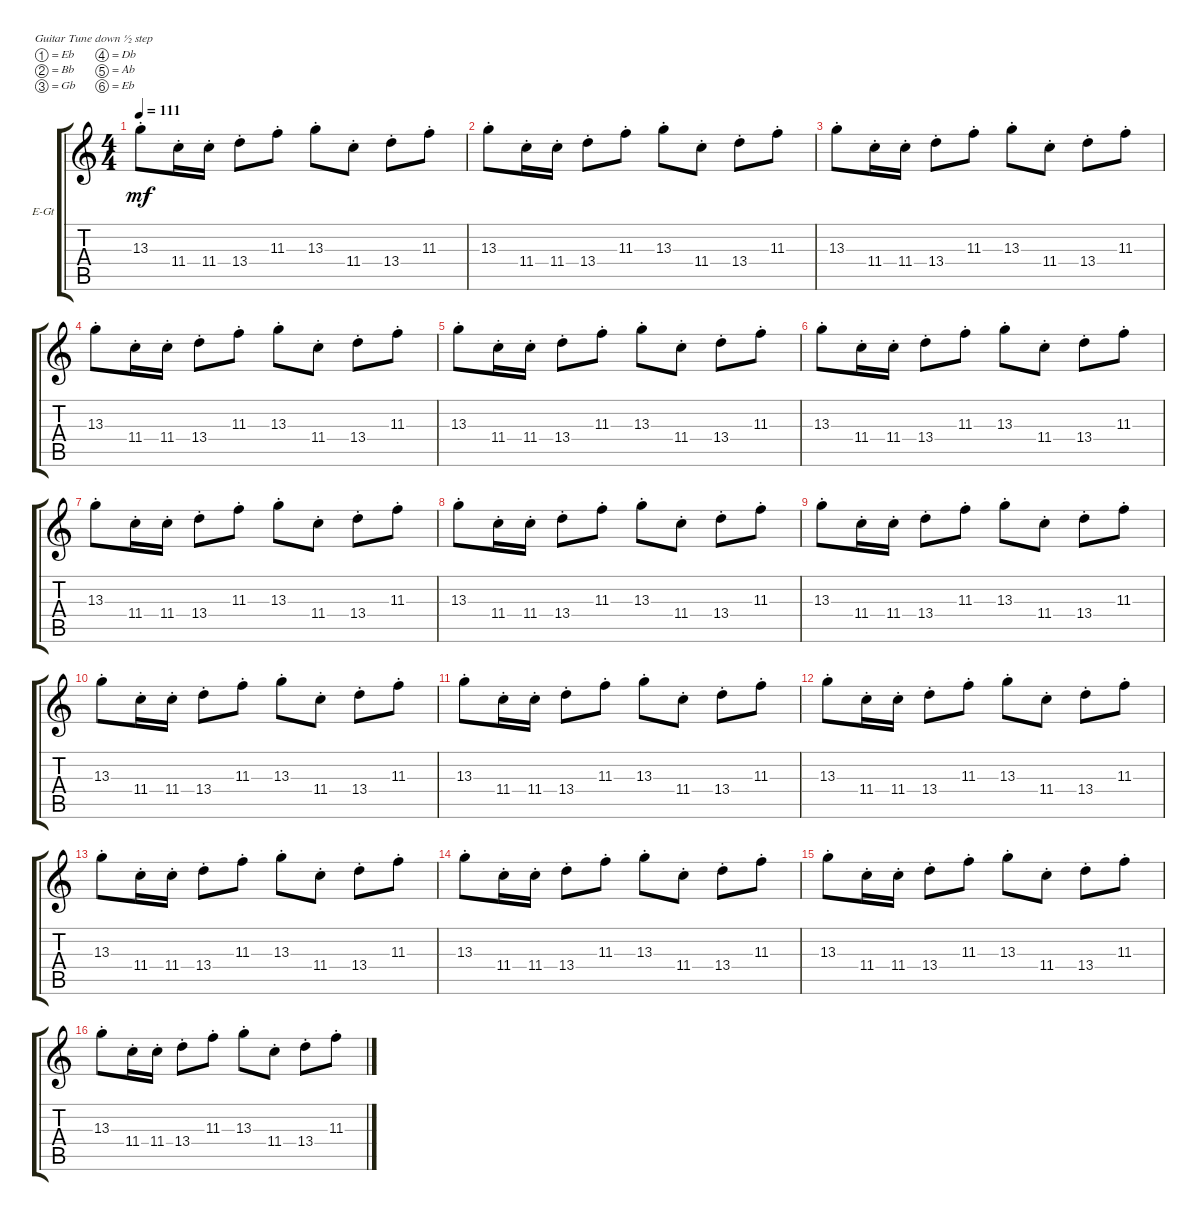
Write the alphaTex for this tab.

\defaultSystemsLayout 4
\bracketExtendMode groupsimilarinstruments
\firstSystemTrackNameOrientation horizontal
\otherSystemsTrackNameOrientation horizontal
\track ("Electric Guitar" "E-Gt") {instrument electricguitarclean}
\staff {score tabs}
\tuning (Eb4 Bb3 Gb3 Db3 Ab2 Eb2)
\ts (4 4)
\tempo 111
\clef g2
\ks c
13.3{st}.8{dy mf} 11.4{st}.16 11.4{st}.16 13.4{st}.8 11.3{st}.8 13.3{st}.8 11.4{st}.8 13.4{st}.8 11.3{st}.8 |
13.3{st}.8 11.4{st}.16 11.4{st}.16 13.4{st}.8 11.3{st}.8 13.3{st}.8 11.4{st}.8 13.4{st}.8 11.3{st}.8 |
13.3{st}.8 11.4{st}.16 11.4{st}.16 13.4{st}.8 11.3{st}.8 13.3{st}.8 11.4{st}.8 13.4{st}.8 11.3{st}.8 |
13.3{st}.8 11.4{st}.16 11.4{st}.16 13.4{st}.8 11.3{st}.8 13.3{st}.8 11.4{st}.8 13.4{st}.8 11.3{st}.8 |
13.3{st}.8 11.4{st}.16 11.4{st}.16 13.4{st}.8 11.3{st}.8 13.3{st}.8 11.4{st}.8 13.4{st}.8 11.3{st}.8 |
13.3{st}.8 11.4{st}.16 11.4{st}.16 13.4{st}.8 11.3{st}.8 13.3{st}.8 11.4{st}.8 13.4{st}.8 11.3{st}.8 |
13.3{st}.8 11.4{st}.16 11.4{st}.16 13.4{st}.8 11.3{st}.8 13.3{st}.8 11.4{st}.8 13.4{st}.8 11.3{st}.8 |
13.3{st}.8 11.4{st}.16 11.4{st}.16 13.4{st}.8 11.3{st}.8 13.3{st}.8 11.4{st}.8 13.4{st}.8 11.3{st}.8 |
13.3{st}.8 11.4{st}.16 11.4{st}.16 13.4{st}.8 11.3{st}.8 13.3{st}.8 11.4{st}.8 13.4{st}.8 11.3{st}.8 |
13.3{st}.8 11.4{st}.16 11.4{st}.16 13.4{st}.8 11.3{st}.8 13.3{st}.8 11.4{st}.8 13.4{st}.8 11.3{st}.8 |
13.3{st}.8 11.4{st}.16 11.4{st}.16 13.4{st}.8 11.3{st}.8 13.3{st}.8 11.4{st}.8 13.4{st}.8 11.3{st}.8 |
13.3{st}.8 11.4{st}.16 11.4{st}.16 13.4{st}.8 11.3{st}.8 13.3{st}.8 11.4{st}.8 13.4{st}.8 11.3{st}.8 |
13.3{st}.8 11.4{st}.16 11.4{st}.16 13.4{st}.8 11.3{st}.8 13.3{st}.8 11.4{st}.8 13.4{st}.8 11.3{st}.8 |
13.3{st}.8 11.4{st}.16 11.4{st}.16 13.4{st}.8 11.3{st}.8 13.3{st}.8 11.4{st}.8 13.4{st}.8 11.3{st}.8 |
13.3{st}.8 11.4{st}.16 11.4{st}.16 13.4{st}.8 11.3{st}.8 13.3{st}.8 11.4{st}.8 13.4{st}.8 11.3{st}.8 |
13.3{st}.8 11.4{st}.16 11.4{st}.16 13.4{st}.8 11.3{st}.8 13.3{st}.8 11.4{st}.8 13.4{st}.8 11.3{st}.8
